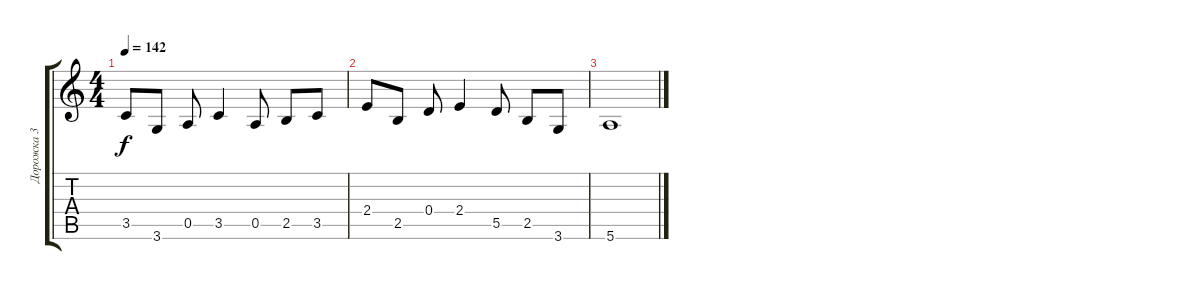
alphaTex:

\track ("Дорожка 3" "Дорожка 3") {instrument acousticguitarsteel}
\staff {score tabs}
\tuning (E4 B3 G3 D3 A2 E2) {hide}
\ts (4 4)
\tempo 142
\clef g2
\ks c
3.5.8{dy f} 3.6.8 0.5.8 3.5.4 0.5.8 2.5.8 3.5.8 |
2.4.8 2.5.8 0.4.8 2.4.4 5.5.8 2.5.8 3.6.8 |
5.6.1
